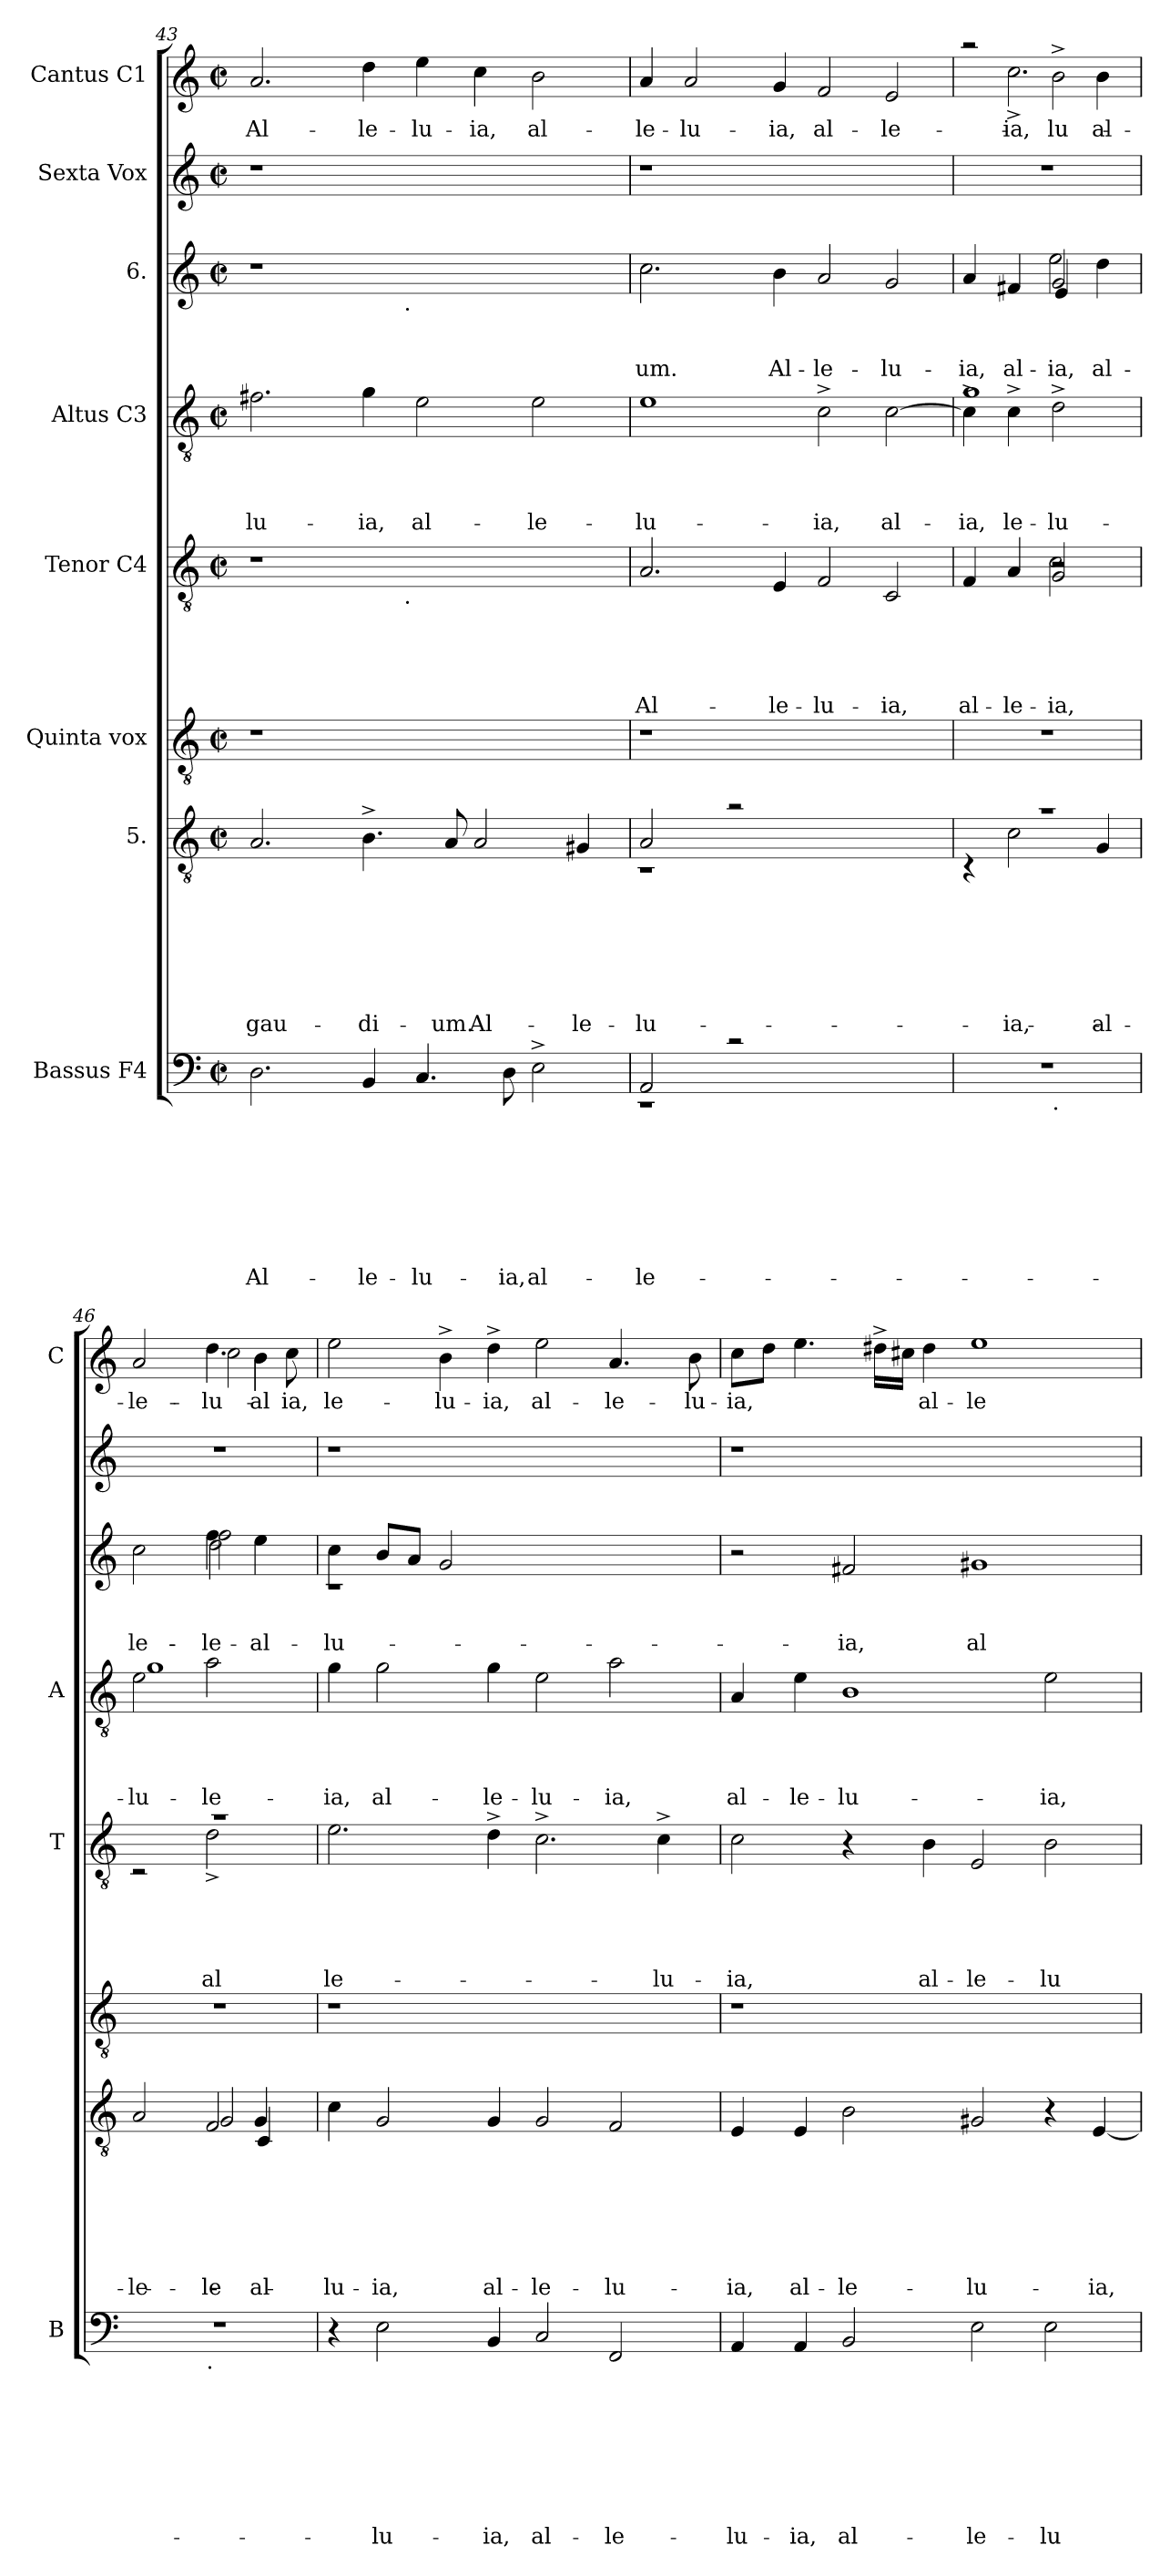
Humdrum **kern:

**kern	**text	**text	**text	**text	**text	**text	**text	**text	**kern	**text	**text	**text	**text	**text	**text	**text	**kern	**kern	**text	**text	**text	**text	**text	**kern	**text	**text	**text	**text	**kern	**text	**text	**text	**kern	**kern	**text
*part8	*part8	*part8	*part8	*part8	*part8	*part8	*part8	*part8	*part7	*part7	*part7	*part7	*part7	*part7	*part7	*part7	*part6	*part5	*part5	*part5	*part5	*part5	*part5	*part4	*part4	*part4	*part4	*part4	*part3	*part3	*part3	*part3	*part2	*part1	*part1
*staff8	*staff8	*staff8	*staff8	*staff8	*staff8	*staff8	*staff8	*staff8	*staff7	*staff7	*staff7	*staff7	*staff7	*staff7	*staff7	*staff7	*staff6	*staff5	*staff5	*staff5	*staff5	*staff5	*staff5	*staff4	*staff4	*staff4	*staff4	*staff4	*staff3	*staff3	*staff3	*staff3	*staff2	*staff1	*staff1
*I"Bassus F4	*	*	*	*	*	*	*	*	*I"5.	*	*	*	*	*	*	*	*I"Quinta vox	*I"Tenor C4	*	*	*	*	*	*I"Altus C3	*	*	*	*	*I"6.	*	*	*	*I"Sexta Vox	*I"Cantus C1	*
*I'B	*	*	*	*	*	*	*	*	*	*	*	*	*	*	*	*	*	*I'T	*	*	*	*	*	*I'A	*	*	*	*	*	*	*	*	*	*I'C	*
!!LO:LB:g=z
*clefF4	*	*	*	*	*	*	*	*	*clefGv2	*	*	*	*	*	*	*	*clefGv2	*clefGv2	*	*	*	*	*	*clefGv2	*	*	*	*	*clefG2	*	*	*	*clefG2	*clefG2	*
*k[]	*	*	*	*	*	*	*	*	*k[]	*	*	*	*	*	*	*	*k[]	*k[]	*	*	*	*	*	*k[]	*	*	*	*	*k[]	*	*	*	*k[]	*k[]	*
*C:	*	*	*	*	*	*	*	*	*C:	*	*	*	*	*	*	*	*C:	*C:	*	*	*	*	*	*C:	*	*	*	*	*C:	*	*	*	*C:	*C:	*
*M2/2	*	*	*	*	*	*	*	*	*M2/2	*	*	*	*	*	*	*	*M2/2	*M2/2	*	*	*	*	*	*M2/2	*	*	*	*	*M2/2	*	*	*	*M2/2	*M2/2	*
*met(c|)	*	*	*	*	*	*	*	*	*met(c|)	*	*	*	*	*	*	*	*met(c|)	*met(c|)	*	*	*	*	*	*met(c|)	*	*	*	*	*met(c|)	*	*	*	*met(c|)	*met(c|)	*
=43	=43	=43	=43	=43	=43	=43	=43	=43	=43	=43	=43	=43	=43	=43	=43	=43	=43	=43	=43	=43	=43	=43	=43	=43	=43	=43	=43	=43	=43	=43	=43	=43	=43	=43	=43
!	!	!	!	!	!	!	!	!LO:LY:b	!	!	!	!	!	!	!	!LO:LY:b	!	!	!	!	!	!	!	!	!	!	!	!LO:LY:b	!	!	!	!	!	!	!LO:LY:b
*	*	*	*	*	*	*	*	*	*	*	*	*	*	*	*	*	*	*^	*	*	*	*	*	*	*	*	*	*	*^	*	*	*	*	*	*
2.D\	.	.	.	.	.	.	.	Al-	2.A/	.	.	.	.	.	.	gau-	1r	1r	2ryy	.	.	.	.	.	2.f#X\	.	.	.	-lu-	1r	2ryy	.	.	.	1r	2.a/	Al-
.	.	.	.	.	.	.	.	.	.	.	.	.	.	.	.	.	.	.	4...ryy	.	.	.	.	.	.	.	.	.	.	.	4...ryy	.	.	.	.	.	.
!	!	!	!	!	!	!	!	!LO:LY:b	!	!	!	!	!	!	!	!LO:LY:b	!	!	!	!	!	!	!	!	!	!	!	!	!LO:LY:b	!	!	!	!	!	!	!	!LO:LY:b
4BB/	.	.	.	.	.	.	.	-le-	4.B^>\	.	.	.	.	.	.	-di-	.	.	.	.	.	.	.	.	4g\	.	.	.	-ia,	.	.	.	.	.	.	4dd\	-le-
!	!	!	!	!	!	!	!	!	!	!	!	!	!	!	!	!	!	!	!	!	!	!	!	!	!	!	!	!	!	!	!LO:TX:b:t=.	!	!	!	!	!	!
!	!	!	!	!	!	!	!	!	!	!	!	!	!	!	!	!	!	!	!LO:TX:b:t=.	!	!	!	!	!	!	!	!	!	!	!	!	!	!	!	!	!	!
.	.	.	.	.	.	.	.	.	.	.	.	.	.	.	.	.	.	.	1ryy	.	.	.	.	.	.	.	.	.	.	.	1ryy	.	.	.	.	.	.
!	!	!	!	!	!	!	!	!LO:LY:b	!	!	!	!	!	!	!	!	!	!	!	!	!	!	!	!	!	!	!	!	!LO:LY:b	!	!	!	!	!	!	!	!LO:LY:b
4.C/	.	.	.	.	.	.	.	-lu-	.	.	.	.	.	.	.	.	1ryy	1ryy	.	.	.	.	.	.	2e\	.	.	.	al-	1ryy	.	.	.	.	1ryy	4ee\	-lu-
!	!	!	!	!	!	!	!	!	!	!	!	!	!	!	!	!LO:LY:b	!	!	!	!	!	!	!	!	!	!	!	!	!	!	!	!	!	!	!	!	!
.	.	.	.	.	.	.	.	.	8A/	.	.	.	.	.	.	-um.	.	.	.	.	.	.	.	.	.	.	.	.	.	.	.	.	.	.	.	.	.
!	!	!	!	!	!	!	!	!	!	!	!	!	!	!	!	!LO:LY:b	!	!	!	!	!	!	!	!	!	!	!	!	!	!	!	!	!	!	!	!	!LO:LY:b
.	.	.	.	.	.	.	.	.	2A/	.	.	.	.	.	.	Al-	.	.	.	.	.	.	.	.	.	.	.	.	.	.	.	.	.	.	.	4cc\	-ia,
!	!	!	!	!	!	!	!	!LO:LY:b	!	!	!	!	!	!	!	!	!	!	!	!	!	!	!	!	!	!	!	!	!	!	!	!	!	!	!	!	!
8D\	.	.	.	.	.	.	.	-ia,	.	.	.	.	.	.	.	.	.	.	.	.	.	.	.	.	.	.	.	.	.	.	.	.	.	.	.	.	.
!	!	!	!	!	!	!	!	!LO:LY:b:rj	!	!	!	!	!	!	!	!	!	!	!	!	!	!	!	!	!	!	!	!	!LO:LY:b	!	!	!	!	!	!	!	!LO:LY:b
2E^>\	.	.	.	.	.	.	.	al-	.	.	.	.	.	.	.	.	.	.	.	.	.	.	.	.	2e\	.	.	.	-le-	.	.	.	.	.	.	2b\	al-
!	!	!	!	!	!	!	!	!	!	!	!	!	!	!	!	!LO:LY:b	!	!	!	!	!	!	!	!	!	!	!	!	!	!	!	!	!	!	!	!	!
.	.	.	.	.	.	.	.	.	4G#X/	.	.	.	.	.	.	-le-	.	.	.	.	.	.	.	.	.	.	.	.	.	.	.	.	.	.	.	.	.
.	.	.	.	.	.	.	.	.	.	.	.	.	.	.	.	.	.	.	32ryy	.	.	.	.	.	.	.	.	.	.	.	32ryy	.	.	.	.	.	.
=44	=44	=44	=44	=44	=44	=44	=44	=44	=44	=44	=44	=44	=44	=44	=44	=44	=44	=44	=44	=44	=44	=44	=44	=44	=44	=44	=44	=44	=44	=44	=44	=44	=44	=44	=44	=44	=44
*^	*	*	*	*	*	*	*	*	*^	*	*	*	*	*	*	*	*	*	*	*	*	*	*	*	*	*	*	*	*	*	*	*	*	*	*	*	*
!	!LO:N:vis=1	!	!	!	!	!	!	!	!LO:LY:b	!	!LO:N:vis=1	!	!	!	!	!	!	!LO:LY:b	!	!	!	!	!	!	!	!LO:LY:b	!	!	!	!	!LO:LY:b	!	!	!	!	!LO:LY:b	!	!	!LO:LY:b
*	*	*	*	*	*	*	*	*	*	*	*	*	*	*	*	*	*	*	*	*v	*v	*	*	*	*	*	*	*	*	*	*	*v	*v	*	*	*	*	*	*
2AA/	0rEE	.	.	.	.	.	.	.	-le-	2A/	0rC	.	.	.	.	.	.	-lu-	1r	2.A/	.	.	.	.	Al-	1e	.	.	.	-lu-	2.cc\	.	.	-um.	1r	4a/	-le-
!	!	!	!	!	!	!	!	!	!	!	!	!	!	!	!	!	!	!	!	!	!	!	!	!	!	!	!	!	!	!	!	!	!	!	!	!	!LO:LY:b
.	.	.	.	.	.	.	.	.	.	.	.	.	.	.	.	.	.	.	.	.	.	.	.	.	.	.	.	.	.	.	.	.	.	.	.	2a/	-lu-
2rc	.	.	.	.	.	.	.	.	.	2ra	.	.	.	.	.	.	.	.	.	.	.	.	.	.	.	.	.	.	.	.	.	.	.	.	.	.	.
!	!	!	!	!	!	!	!	!	!	!	!	!	!	!	!	!	!	!	!	!	!	!	!	!	!LO:LY:b	!	!	!	!	!	!	!	!	!LO:LY:b	!	!	!LO:LY:b
.	.	.	.	.	.	.	.	.	.	.	.	.	.	.	.	.	.	.	.	4E/	.	.	.	.	-le-	.	.	.	.	.	4b\	.	.	Al-	.	4g/	-ia,
!	!	!	!	!	!	!	!	!	!	!	!	!	!	!	!	!	!	!	!	!	!	!	!	!	!LO:LY:b	!	!	!	!	!LO:LY:b	!	!	!	!LO:LY:b	!	!	!LO:LY:b
1ryy	.	.	.	.	.	.	.	.	.	1ryy	.	.	.	.	.	.	.	.	1ryy	2F/	.	.	.	.	-lu-	2c^>\	.	.	.	-ia,	2a/	.	.	-le-	1ryy	2f/	al-
!	!	!	!	!	!	!	!	!	!	!	!	!	!	!	!	!	!	!	!	!	!	!	!	!	!LO:LY:b	!	!	!	!	!LO:LY:b	!	!	!	!LO:LY:b	!	!	!LO:LY:b
.	.	.	.	.	.	.	.	.	.	.	.	.	.	.	.	.	.	.	.	2C/	.	.	.	.	-ia,	[>2c\	.	.	.	al-	2g/	.	.	-lu-	.	2e/	-le-
=45	=45	=45	=45	=45	=45	=45	=45	=45	=45	=45	=45	=45	=45	=45	=45	=45	=45	=45	=45	=45	=45	=45	=45	=45	=45	=45	=45	=45	=45	=45	=45	=45	=45	=45	=45	=45	=45
!	!	!	!	!	!	!	!	!	!	!	!	!	!	!	!	!	!	!	!	!	!	!	!	!	!LO:LY:b	!	!	!	!	!LO:LY:b	!	!	!	!LO:LY:b	!	!	!
*	*	*	*	*	*	*	*	*	*	*	*	*	*	*	*	*	*	*	*	*^	*	*	*	*	*	*^	*	*	*	*	*^	*	*	*	*	*^	*
*	*	*	*	*	*	*	*	*	*	*	*	*	*	*	*	*	*	*	*	*	*^	*	*	*	*	*	*	*	*	*	*	*	*	*^	*	*	*	*	*	*^	*
1r	2ryy	.	.	.	.	.	.	.	.	1ra	4rC	.	.	.	.	.	.	.	1r	4F/	2ryy	2ryy	.	.	.	.	al-	4c^<\]	1g	.	.	.	-ia,	4a/	2ryy	2ryy	.	.	-ia,	1r	2raa	4ryy	2.ryy	.
!	!	!	!	!	!	!	!	!	!	!	!	!	!	!	!	!	!	!LO:LY:b	!	!	!	!	!	!	!	!	!LO:LY:b	!	!	!	!	!	!LO:LY:b	!	!	!	!	!	!LO:LY:b	!	!	!	!	!LO:LY:b
.	.	.	.	.	.	.	.	.	.	.	2c\	.	.	.	.	.	.	-ia,	.	4A/	.	.	.	.	.	.	-le-	4c^<\	.	.	.	.	-le-	4f#X/	.	.	.	.	al-	.	.	2.cc^<\	.	-ia,
!	!LO:TX:b:t=.	!	!	!	!	!	!	!	!	!	!	!	!	!	!	!	!	!	!	!	!	!	!	!	!	!	!	!	!	!	!	!	!	!	!	!	!	!	!	!	!	!	!	!
!	!	!	!	!	!	!	!	!	!	!	!	!	!	!	!	!	!	!	!	!	!	!	!	!	!	!	!LO:LY:b	!	!	!	!	!	!	!	!	!	!	!	!	!	!	!	!	!
!	!	!	!	!	!	!	!	!	!	!	!	!	!	!	!	!	!	!	!	!	!	!	!	!	!	!	!LO:LY:b	!	!	!	!	!	!LO:LY:b	!	!	!	!	!	!LO:LY:b	!	!	!	!	!
!	!	!	!	!	!	!	!	!	!	!	!	!	!	!	!	!	!	!	!	!	!	!	!	!	!	!	!	!	!	!	!	!	!	!	!	!	!	!	!LO:LY:b	!	!	!	!	!
!	!	!	!	!	!	!	!	!	!	!	!	!	!	!	!	!	!	!	!	!	!	!	!	!	!	!	!	!	!	!	!	!	!	!	!	!	!	!	!LO:LY:b	!	!	!	!	!LO:LY:b
.	2ryy	.	.	.	.	.	.	.	.	.	.	.	.	.	.	.	.	.	.	2G/	2c\	2r	.	.	.	.	-ia,	2d^<\	.	.	.	.	-lu-	2g/	4e/	2ee\	.	.	-ia,	.	2b^<\	.	.	-lu-
!	!	!	!	!	!	!	!	!	!	!	!	!	!	!	!	!	!	!LO:LY:b	!	!	!	!	!	!	!	!	!	!	!	!	!	!	!	!	!	!	!	!	!LO:LY:b	!	!	!	!	!LO:LY:b
.	.	.	.	.	.	.	.	.	.	.	4G/	.	.	.	.	.	.	al-	.	.	.	.	.	.	.	.	.	.	.	.	.	.	.	.	4dd\	.	.	.	-al-	.	.	.	4b\	al-
*	*	*	*	*	*	*	*	*	*	*	*	*	*	*	*	*	*	*	*	*v	*v	*v	*	*	*	*	*	*	*	*	*	*	*	*	*	*	*	*	*	*	*	*	*	*
=46	=46	=46	=46	=46	=46	=46	=46	=46	=46	=46	=46	=46	=46	=46	=46	=46	=46	=46	=46	=46	=46	=46	=46	=46	=46	=46	=46	=46	=46	=46	=46	=46	=46	=46	=46	=46	=46	=46	=46	=46	=46	=46
!	!	!	!	!	!	!	!	!	!	!	!	!	!	!	!	!	!	!LO:LY:b	!	!	!	!	!	!	!	!	!	!	!	!	!LO:LY:b	!	!	!	!	!	!	!	!	!	!	!
*	*	*	*	*	*	*	*	*	*	*^	*^	*	*	*	*	*	*	*	*	*^	*	*	*	*	*	*	*	*	*	*	*	*	*	*	*	*	*	*	*	*	*	*
!	!	!	!	!	!	!	!	!	!	!	!	!	!	!	!	!	!	!	!	!	!	!	!	!	!	!	!	!	!	!	!	!	!	!LO:LY:b	!	!	!	!	!	!LO:LY:b	!	!	!	!	!LO:LY:b
*	*	*	*	*	*	*	*	*	*	*	*	*	*	*	*	*	*	*	*	*	*	*	*	*	*	*	*	*	*	*	*	*	*	*	*	*	*	*	*	*	*	*	*	*^	*
1r	2ryy	.	.	.	.	.	.	.	.	2A/	2.ryy	2.ryy	2ryy	.	.	.	.	.	.	-le-	1r	1ra	2rC	.	.	.	.	.	2e\	1g	.	.	.	-lu-	2cc\	2ryy	2ryy	.	.	le-	1r	2a/	2.ryy	2ryy	2.ryy	-le-
!	!LO:TX:b:t=.	!	!	!	!	!	!	!	!	!	!	!	!	!	!	!	!	!	!	!	!	!	!	!	!	!	!	!	!	!	!	!	!	!	!	!	!	!	!	!	!	!	!	!	!	!
!	!	!	!	!	!	!	!	!	!	!	!	!	!	!	!	!	!	!	!	!LO:LY:b	!	!	!	!	!	!	!	!	!	!	!	!	!	!	!	!	!	!	!	!	!	!	!	!	!	!
!	!	!	!	!	!	!	!	!	!	!	!	!	!	!	!	!	!	!	!	!LO:LY:b	!	!	!	!	!	!	!	!LO:LY:b	!	!	!	!	!	!LO:LY:b	!	!	!	!	!	!LO:LY:b	!	!	!	!	!	!
!	!	!	!	!	!	!	!	!	!	!	!	!	!	!	!	!	!	!	!	!	!	!	!	!	!	!	!	!	!	!	!	!	!	!	!	!	!	!	!	!LO:LY:b	!	!	!	!	!	!
!	!	!	!	!	!	!	!	!	!	!	!	!	!	!	!	!	!	!	!	!	!	!	!	!	!	!	!	!	!	!	!	!	!	!	!	!	!	!	!	!LO:LY:b	!	!	!	!	!	!LO:LY:b
.	2ryy	.	.	.	.	.	.	.	.	2F/	.	.	2G/	.	.	.	.	.	.	-le-	.	.	2d^<\	.	.	.	.	al-	2a\	.	.	.	.	-le-	4ff\	2ff\	2dd\	.	.	le-	.	4.dd\	.	2cc\	.	-lu-
!	!	!	!	!	!	!	!	!	!	!	!	!	!	!	!	!	!	!	!	!LO:LY:b	!	!	!	!	!	!	!	!	!	!	!	!	!	!	!	!	!	!	!	!	!	!	!	!	!	!
!	!	!	!	!	!	!	!	!	!	!	!	!	!	!	!	!	!	!	!	!LO:LY:b	!	!	!	!	!	!	!	!	!	!	!	!	!	!	!	!	!	!	!	!LO:LY:b	!	!	!	!	!	!LO:LY:b:rj
.	.	.	.	.	.	.	.	.	.	.	4G/	4C/	.	.	.	.	.	.	.	al-	.	.	.	.	.	.	.	.	.	.	.	.	.	.	4ee\	.	.	.	.	-al-	.	.	4b\	.	4b\	al-
!	!	!	!	!	!	!	!	!	!	!	!	!	!	!	!	!	!	!	!	!	!	!	!	!	!	!	!	!	!	!	!	!	!	!	!	!	!	!	!	!	!	!	!	!	!	!LO:LY:b
.	.	.	.	.	.	.	.	.	.	.	.	.	.	.	.	.	.	.	.	.	.	.	.	.	.	.	.	.	.	.	.	.	.	.	.	.	.	.	.	.	.	8cc\	.	.	.	-ia,
*	*	*	*	*	*	*	*	*	*	*	*	*	*	*	*	*	*	*	*	*	*	*v	*v	*	*	*	*	*	*	*	*	*	*	*	*	*v	*v	*	*	*	*	*v	*v	*v	*v	*
*	*	*	*	*	*	*	*	*	*	*v	*v	*v	*v	*	*	*	*	*	*	*	*	*	*	*	*	*	*	*v	*v	*	*	*	*	*	*	*	*	*	*	*	*
!!LO:LB:g=z
=47	=47	=47	=47	=47	=47	=47	=47	=47	=47	=47	=47	=47	=47	=47	=47	=47	=47	=47	=47	=47	=47	=47	=47	=47	=47	=47	=47	=47	=47	=47	=47	=47	=47	=47	=47	=47	=47
!	!	!	!	!	!	!	!	!	!	!	!	!	!	!	!	!	!LO:LY:b	!	!	!	!	!	!	!LO:LY:b	!	!	!	!	!LO:LY:b	!	!LO:N:vis=1	!	!	!LO:LY:b	!	!	!LO:LY:b
*v	*v	*	*	*	*	*	*	*	*	*	*	*	*	*	*	*	*	*	*	*	*	*	*	*	*	*	*	*	*	*	*	*	*	*	*	*	*
4r	.	.	.	.	.	.	.	.	4c\	.	.	.	.	.	.	-lu-	1r	2.e\	.	.	.	.	-le-	4g\	.	.	.	-ia,	4cc\	0rc	.	.	-lu-	1r	2ee\	-le-
!	!	!	!	!	!	!	!	!LO:LY:b	!	!	!	!	!	!	!	!LO:LY:b	!	!	!	!	!	!	!	!	!	!	!	!LO:LY:b	!	!	!	!	!	!	!	!
2E\	.	.	.	.	.	.	.	-lu-	2G/	.	.	.	.	.	.	-ia,	.	.	.	.	.	.	.	2g\	.	.	.	al-	8b/L	.	.	.	.	.	.	.
.	.	.	.	.	.	.	.	.	.	.	.	.	.	.	.	.	.	.	.	.	.	.	.	.	.	.	.	.	8a/J	.	.	.	.	.	.	.
!	!	!	!	!	!	!	!	!	!	!	!	!	!	!	!	!	!	!	!	!	!	!	!	!	!	!	!	!	!	!	!	!	!	!	!	!LO:LY:b
.	.	.	.	.	.	.	.	.	.	.	.	.	.	.	.	.	.	.	.	.	.	.	.	.	.	.	.	.	2g/	.	.	.	.	.	4b^>\	-lu-
!	!	!	!	!	!	!	!	!LO:LY:b	!	!	!	!	!	!	!	!LO:LY:b	!	!	!	!	!	!	!	!	!	!	!	!LO:LY:b	!	!	!	!	!	!	!	!LO:LY:b
4BB/	.	.	.	.	.	.	.	-ia,	4G/	.	.	.	.	.	.	al-	.	4d^>\	.	.	.	.	.	4g\	.	.	.	-le-	.	.	.	.	.	.	4dd^>\	-ia,
!	!	!	!	!	!	!	!	!LO:LY:b	!	!	!	!	!	!	!	!LO:LY:b	!	!	!	!	!	!	!	!	!	!	!	!LO:LY:b	!	!	!	!	!	!	!	!LO:LY:b
2C/	.	.	.	.	.	.	.	al-	2G/	.	.	.	.	.	.	-le-	1ryy	2.c^>\	.	.	.	.	.	2e\	.	.	.	-lu-	1ryy	.	.	.	.	1ryy	2ee\	al-
!	!	!	!	!	!	!	!	!LO:LY:b	!	!	!	!	!	!	!	!LO:LY:b	!	!	!	!	!	!	!	!	!	!	!	!LO:LY:b	!	!	!	!	!	!	!	!LO:LY:b
2FF/	.	.	.	.	.	.	.	-le-	2F/	.	.	.	.	.	.	-lu-	.	.	.	.	.	.	.	2a\	.	.	.	-ia,	.	.	.	.	.	.	4.a/	-le-
!	!	!	!	!	!	!	!	!	!	!	!	!	!	!	!	!	!	!	!	!	!	!	!LO:LY:b	!	!	!	!	!	!	!	!	!	!	!	!	!
.	.	.	.	.	.	.	.	.	.	.	.	.	.	.	.	.	.	4c^>\	.	.	.	.	-lu-	.	.	.	.	.	.	.	.	.	.	.	.	.
!	!	!	!	!	!	!	!	!	!	!	!	!	!	!	!	!	!	!	!	!	!	!	!	!	!	!	!	!	!	!	!	!	!	!	!	!LO:LY:b
.	.	.	.	.	.	.	.	.	.	.	.	.	.	.	.	.	.	.	.	.	.	.	.	.	.	.	.	.	.	.	.	.	.	.	8b\	-lu-
*	*	*	*	*	*	*	*	*	*	*	*	*	*	*	*	*	*	*	*	*	*	*	*	*	*	*	*	*	*v	*v	*	*	*	*	*	*
=48	=48	=48	=48	=48	=48	=48	=48	=48	=48	=48	=48	=48	=48	=48	=48	=48	=48	=48	=48	=48	=48	=48	=48	=48	=48	=48	=48	=48	=48	=48	=48	=48	=48	=48	=48
!	!	!	!	!	!	!	!	!LO:LY:b	!	!	!	!	!	!	!	!LO:LY:b	!	!	!	!	!	!	!LO:LY:b	!	!	!	!	!LO:LY:b	!	!	!	!	!	!	!LO:LY:b
4AA/	.	.	.	.	.	.	.	-lu-	4E/	.	.	.	.	.	.	-ia,	1r	2c\	.	.	.	.	-ia,	4A/	.	.	.	al-	2r	.	.	.	1r	8cc\L	-ia,
.	.	.	.	.	.	.	.	.	.	.	.	.	.	.	.	.	.	.	.	.	.	.	.	.	.	.	.	.	.	.	.	.	.	8dd\J	.
!	!	!	!	!	!	!	!	!LO:LY:b	!	!	!	!	!	!	!	!LO:LY:b	!	!	!	!	!	!	!	!	!	!	!	!LO:LY:b	!	!	!	!	!	!	!
4AA/	.	.	.	.	.	.	.	-ia,	4E/	.	.	.	.	.	.	al-	.	.	.	.	.	.	.	4e\	.	.	.	-le-	.	.	.	.	.	4.ee\	.
!	!	!	!	!	!	!	!	!LO:LY:b	!	!	!	!	!	!	!	!LO:LY:b	!	!	!	!	!	!	!	!	!	!	!	!LO:LY:b	!	!	!	!LO:LY:b	!	!	!
2BB/	.	.	.	.	.	.	.	al-	2B\	.	.	.	.	.	.	-le-	.	4r	.	.	.	.	.	1B	.	.	.	-lu-	2f#X/	.	.	-ia,	.	.	.
.	.	.	.	.	.	.	.	.	.	.	.	.	.	.	.	.	.	.	.	.	.	.	.	.	.	.	.	.	.	.	.	.	.	16dd#X^>\LL	.
.	.	.	.	.	.	.	.	.	.	.	.	.	.	.	.	.	.	.	.	.	.	.	.	.	.	.	.	.	.	.	.	.	.	16cc#X\JJ	.
!	!	!	!	!	!	!	!	!	!	!	!	!	!	!	!	!	!	!	!	!	!	!	!LO:LY:b	!	!	!	!	!	!	!	!	!	!	!	!LO:LY:b
.	.	.	.	.	.	.	.	.	.	.	.	.	.	.	.	.	.	4B\	.	.	.	.	al-	.	.	.	.	.	.	.	.	.	.	4dd#\	al-
!	!	!	!	!	!	!	!	!LO:LY:b	!	!	!	!	!	!	!	!LO:LY:b	!	!	!	!	!	!	!LO:LY:b	!	!	!	!	!	!	!	!	!LO:LY:b	!	!	!LO:LY:b
2E\	.	.	.	.	.	.	.	-le-	2G#X/	.	.	.	.	.	.	-lu-	1ryy	2E/	.	.	.	.	-le-	.	.	.	.	.	1g#X	.	.	al-	1ryy	1ee	-le-
!	!	!	!	!	!	!	!	!LO:LY:b	!	!	!	!	!	!	!	!	!	!	!	!	!	!	!LO:LY:b	!	!	!	!	!LO:LY:b	!	!	!	!	!	!	!
2E\	.	.	.	.	.	.	.	-lu-	4r	.	.	.	.	.	.	.	.	2B\	.	.	.	.	-lu-	2e\	.	.	.	-ia,	.	.	.	.	.	.	.
!	!	!	!	!	!	!	!	!	!	!	!	!	!	!	!	!LO:LY:b	!	!	!	!	!	!	!	!	!	!	!	!	!	!	!	!	!	!	!
.	.	.	.	.	.	.	.	.	[<4E/	.	.	.	.	.	.	-ia,	.	.	.	.	.	.	.	.	.	.	.	.	.	.	.	.	.	.	.
=	=	=	=	=	=	=	=	=	=	=	=	=	=	=	=	=	=	=	=	=	=	=	=	=	=	=	=	=	=	=	=	=	=	=	=
*-	*-	*-	*-	*-	*-	*-	*-	*-	*-	*-	*-	*-	*-	*-	*-	*-	*-	*-	*-	*-	*-	*-	*-	*-	*-	*-	*-	*-	*-	*-	*-	*-	*-	*-	*-
